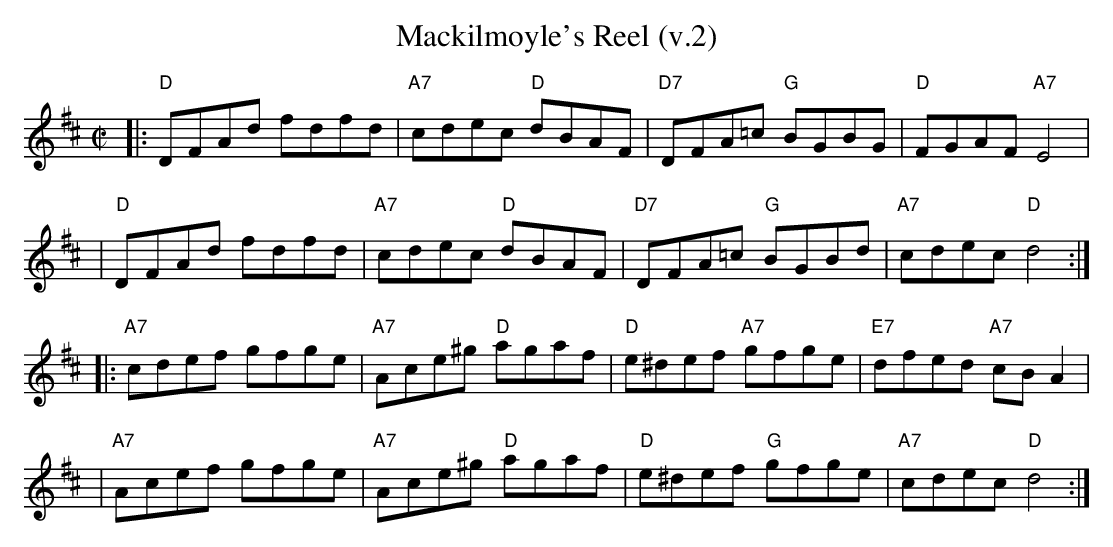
X:1
T: Mackilmoyle's Reel (v.2)
M: C|
L: 1/8
K: D
|: "D"DFAd fdfd | "A7"cdec  "D"dBAF | "D7"DFA=c "G"BGBG |  "D"FGAF "A7"E4   |
|  "D"DFAd fdfd | "A7"cdec  "D"dBAF | "D7"DFA=c "G"BGBd | "A7"cdec  "D"d4  :|
|:"A7"cdef gfge | "A7"Ace^g "D"agaf | "D"e^def "A7"gfge | "E7"dfed "A7"cBA2 |
| "A7"Acef gfge | "A7"Ace^g "D"agaf | "D"e^def  "G"gfge | "A7"cdec  "D"d4  :|
